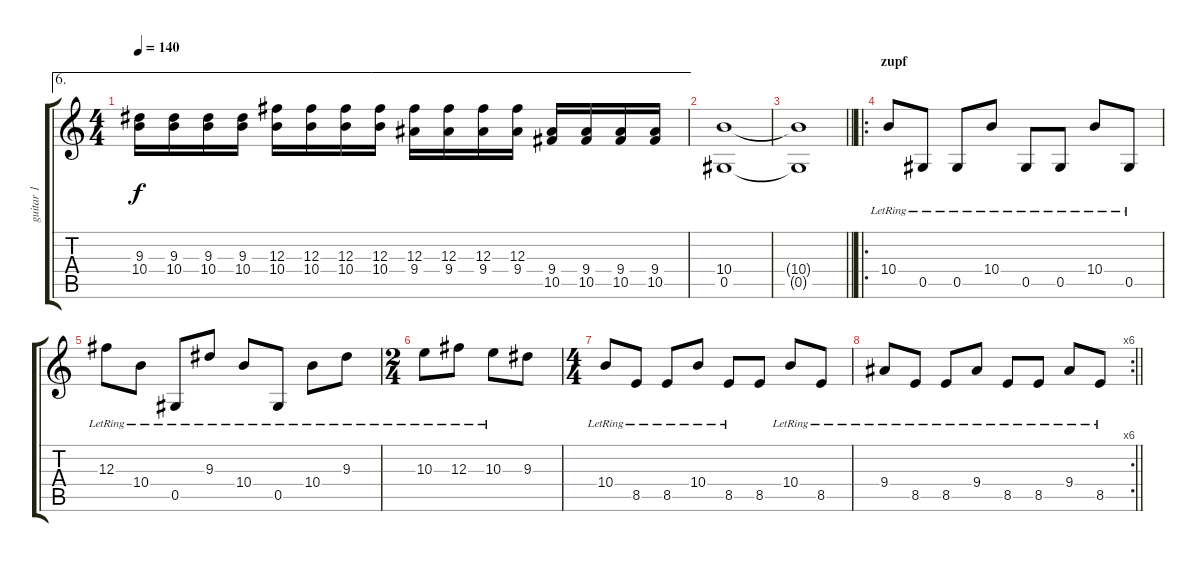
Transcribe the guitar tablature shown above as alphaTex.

\track ("guitar 1" "guitar 1") {instrument distortionguitar}
\staff {score tabs}
\tuning (Eb4 Bb3 Gb3 Db3 Ab2 Eb2) {hide}
\ae 6
\ts (4 4)
\tempo 140
\clef g2
\ks c
(9.3 10.4).16{dy f} (9.3 10.4).16 (9.3 10.4).16 (9.3 10.4).16 (12.3 10.4).16 (12.3 10.4).16 (12.3 10.4).16 (12.3 10.4).16 (12.3 9.4).16 (12.3 9.4).16 (12.3 9.4).16 (12.3 9.4).16 (9.4 10.5).16 (9.4 10.5).16 (9.4 10.5).16 (9.4 10.5).16 |
(10.4 0.5).1 |
\barLineRight lightlight
(10.4{t} 0.5{t}).1 |
\ro
\section ("" "zupf")
10.4{lr}.8 0.5{lr}.8 0.5{lr}.8 10.4{lr}.8 0.5{lr}.8 0.5{lr}.8 10.4{lr}.8 0.5{lr}.8 |
12.3{lr}.8 10.4{lr}.8 0.5{lr}.8 9.3{lr}.8 10.4{lr}.8 0.5{lr}.8 10.4{lr}.8 9.3{lr}.8 |
\ts (2 4)
10.3{lr}.8 12.3{lr}.8 10.3{lr}.8 9.3.8 |
\ts (4 4)
10.4{lr}.8 8.5{lr}.8 8.5{lr}.8 10.4{lr}.8 8.5{lr}.8 8.5.8 10.4{lr}.8 8.5{lr}.8 |
\rc 6
\barLineRight lightlight
9.4{lr}.8 8.5{lr}.8 8.5{lr}.8 9.4{lr}.8 8.5{lr}.8 8.5{lr}.8 9.4{lr}.8 8.5{lr}.8
